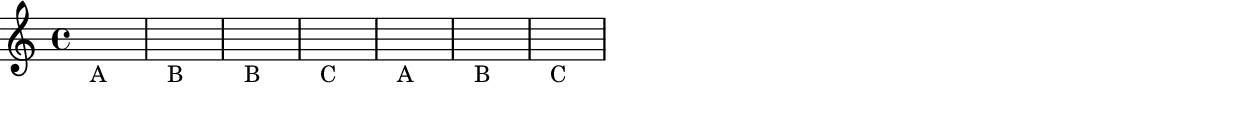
%% Generated by lilypond-book
%% Options: [exampleindent=10.16\mm,indent=0\mm,line-width=160\mm,paper-height=845.047\pt,paper-width=597.508\pt,papersize='(cons (* 597.508 pt) (* 845.047 pt))]
\include "lilypond-book-preamble.ly"


% ****************************************************************
% Start cut-&-pastable-section
% ****************************************************************

#(ly:set-option 'eps-box-padding 3.000000)



\paper {
  #(set-paper-size '(cons (* 597.508 pt) (* 845.047 pt)))
  indent = 0\mm
  line-width = 160\mm
  % offset the left padding, also add 1mm as lilypond creates cropped
  % images with a little space on the right
  line-width = #(- line-width (* mm  3.000000) (* mm 1))
}

\layout {
  
}




% ****************************************************************
% ly snippet:
% ****************************************************************
\sourcefilename "/lilypond-2.25.21/input/regression/volta-spec-volta-in-segno.ly"
\sourcefileline 0
\version "2.23.6"

#(ly:set-option 'warning-as-error #t)

\header {
  texidoc="@code{\\volta} and @code{\\unfolded} can remove/add music
in the main body of a repeated section even if they change the length.
In this case, a repeat is skipped after @emph{D.C.}"
}

innerRepeatedSection = s1_"B"

piece = \new Voice \fixed c' {
  \repeat segno 2 {
    s1_"A"
    \volta 1 \repeat volta 2 \innerRepeatedSection
    \volta 2 \unfolded \innerRepeatedSection
    s1_"C"
  }
}

\new Score { \piece }
\new Score { \unfoldRepeats \piece }



% ****************************************************************
% end ly snippet
% ****************************************************************
